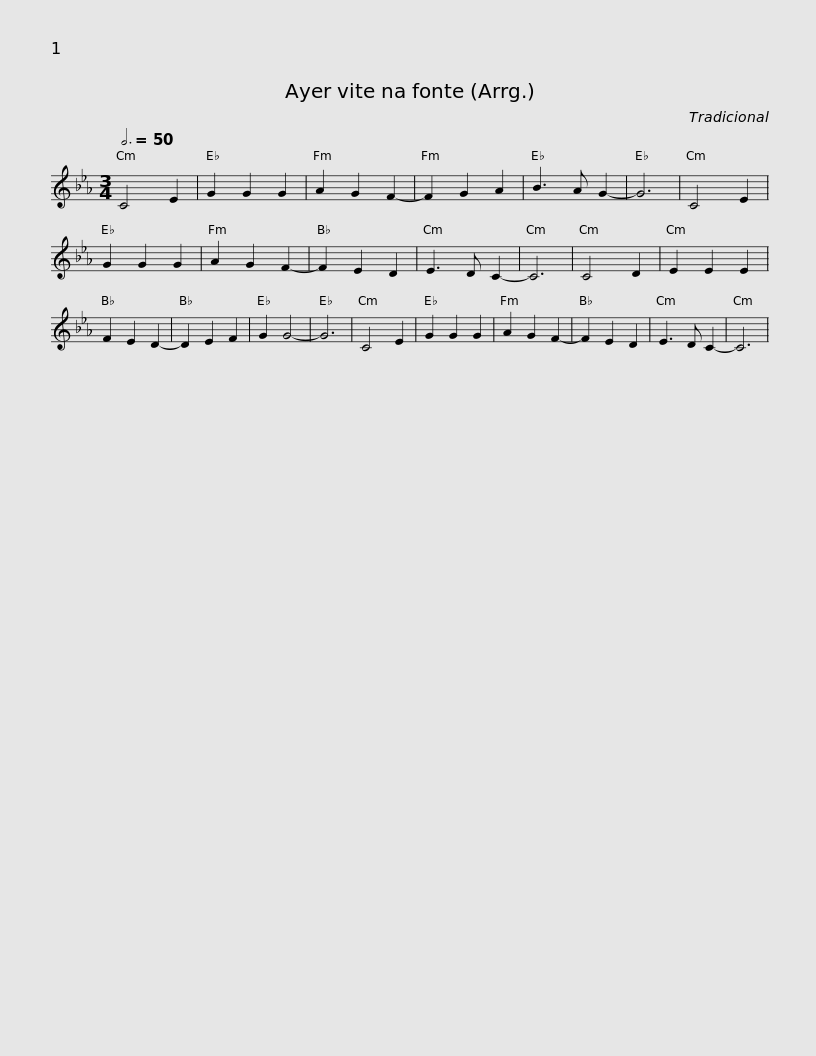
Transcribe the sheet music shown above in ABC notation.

X:1
L:1/8
Q:3/4=50
M:3/4
I:linebreak $
K:Cmin
V:1 treble
V:1
 C4 E2 | G2 G2 G2 | A2 G2 F2- | F2 G2 A2 | B3 A G2- | %5
 G6 | C4 E2 | G2 G2 G2 | A2 G2 F2- | F2 E2 D2 | %10
 E3 D C2- | C6 | C4 D2 |$ E2 E2 E2 | F2 E2 D2- | %15
 D2 E2 F2 | G2 G4- | G6 | C4 E2 | G2 G2 G2 | %20
 A2 G2 F2- | F2 E2 D2 | E3 D C2- | C6 | %24
